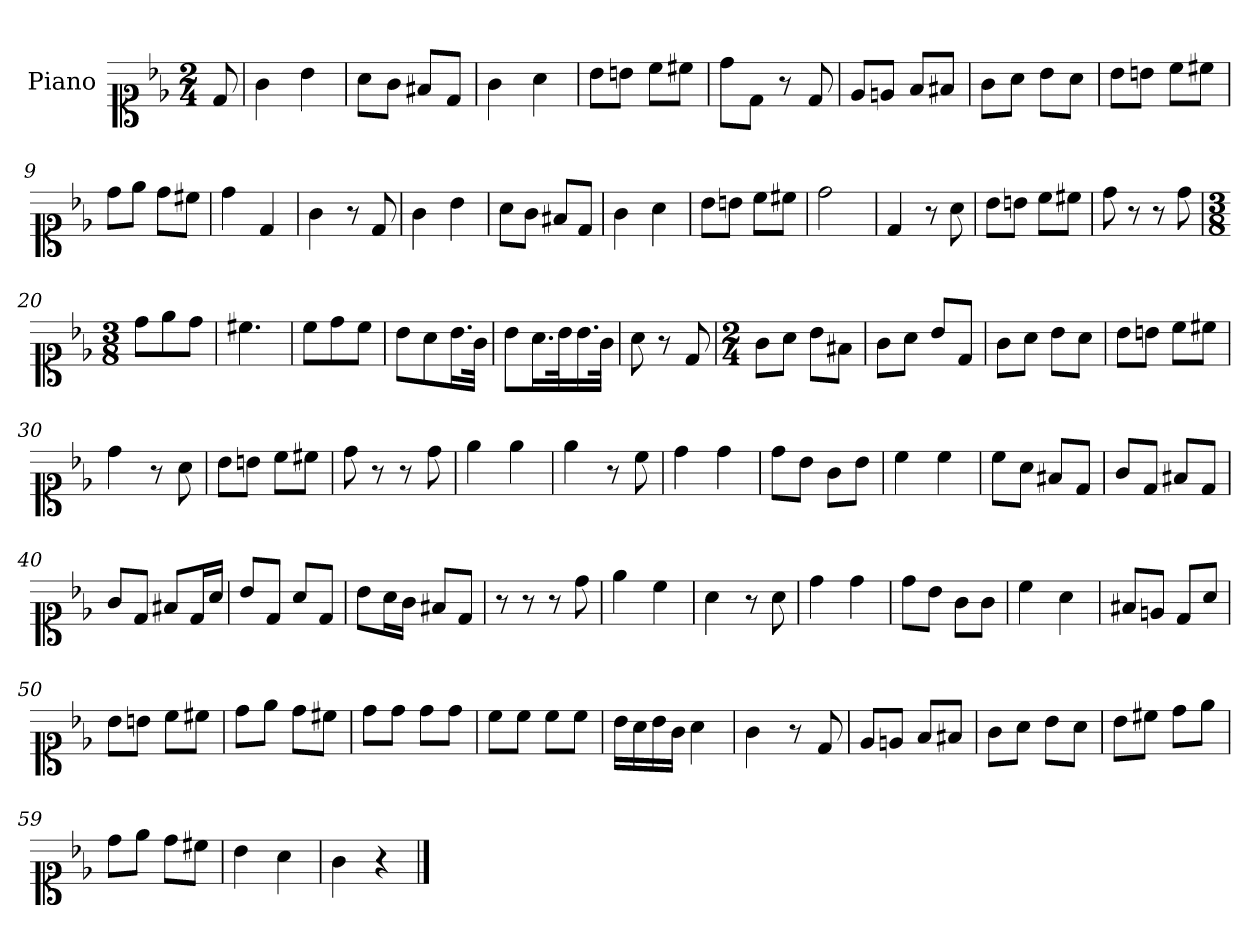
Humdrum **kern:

**kern
*part1
*staff1
*I"Piano
*I'Pno.
*clefC1
*k[b-e-]
*M2/4
=
8d/
=1
4g\
4b-\
=2
8a\L
8g\J
8f#X/L
8d/J
=3
4g\
4a\
=4
8b-\L
8bn\J
8cc\L
8cc#X\J
=5
8dd\L
8d\J
8r
8d/
=6
8e-/L
8en/J
8f/L
8f#X/J
=7
8g\L
8a\J
8b-\L
8a\J
=8
8b-\L
8bn\J
8cc\L
8cc#X\J
=9
8dd\L
8ee-\J
8dd\L
8cc#X\J
=10
4dd\
4d/
=11
4g\
8r
8d/
=12
4g\
4b-\
=13
8a\L
8g\J
8f#X/L
8d/J
=14
4g\
4a\
=15
8b-\L
8bn\J
8cc\L
8cc#X\J
=16
2dd\
=17
4d/
8r
8a\
=18
8b-\L
8bn\J
8cc\L
8cc#X\J
=19
8dd\
8r
8r
8dd\
=20
*M3/8
8dd\L
8ee-\
8dd\J
=21
4.cc#X\
=22
8cc\L
8dd\
8cc\J
=23
8b-\L
8a\
16.b-\L
32g\JJk
=24
8b-\L
16.a\L
32b-\K
16.b-\
32g\JJk
=25
8a\
8r
8d/
=26
*M2/4
8g\L
8a\J
8b-\L
8f#X\J
=27
8g\L
8a\J
8b-/L
8d/J
=28
8g\L
8a\J
8b-\L
8a\J
=29
8b-\L
8bn\J
8cc\L
8cc#X\J
=30
4dd\
8r
8a\
=31
8b-\L
8bn\J
8cc\L
8cc#X\J
=32
8dd\
8r
8r
8dd\
=33
4ee-\
4ee-\
=34
4ee-\
8r
8cc\
=35
4dd\
4dd\
=36
8dd\L
8b-\J
8g\L
8b-\J
=37
4cc\
4cc\
=38
8cc\L
8a\J
8f#X/L
8d/J
=39
8g/L
8d/J
8f#X/L
8d/J
=40
8g/L
8d/J
8f#X/L
16d/L
16a/JJ
=41
8b-/L
8d/J
8a/L
8d/J
=42
8b-\L
16a\L
16g\JJ
8f#X/L
8d/J
=43
8r
8r
8r
8dd\
=44
4ee-\
4cc\
=45
4a\
8r
8a\
=46
4dd\
4dd\
=47
8dd\L
8b-\J
8g\L
8g\J
=48
4cc\
4a\
=49
8f#X/L
8en/J
8d/L
8a/J
=50
8b-\L
8bn\J
8cc\L
8cc#X\J
=51
8dd\L
8ee-\J
8dd\L
8cc#X\J
=52
8dd\L
8dd\J
8dd\L
8dd\J
=53
8cc\L
8cc\J
8cc\L
8cc\J
=54
16b-\LL
16a\
16b-\
16g\JJ
4a\
=55
4g\
8r
8d/
=56
8e-/L
8en/J
8f/L
8f#X/J
=57
8g\L
8a\J
8b-\L
8a\J
=58
8b-\L
8cc#X\J
8dd\L
8ee-\J
=59
8dd\L
8ee-\J
8dd\L
8cc#X\J
=60
4b-\
4a\
=61
4g\
4r
==
*-
